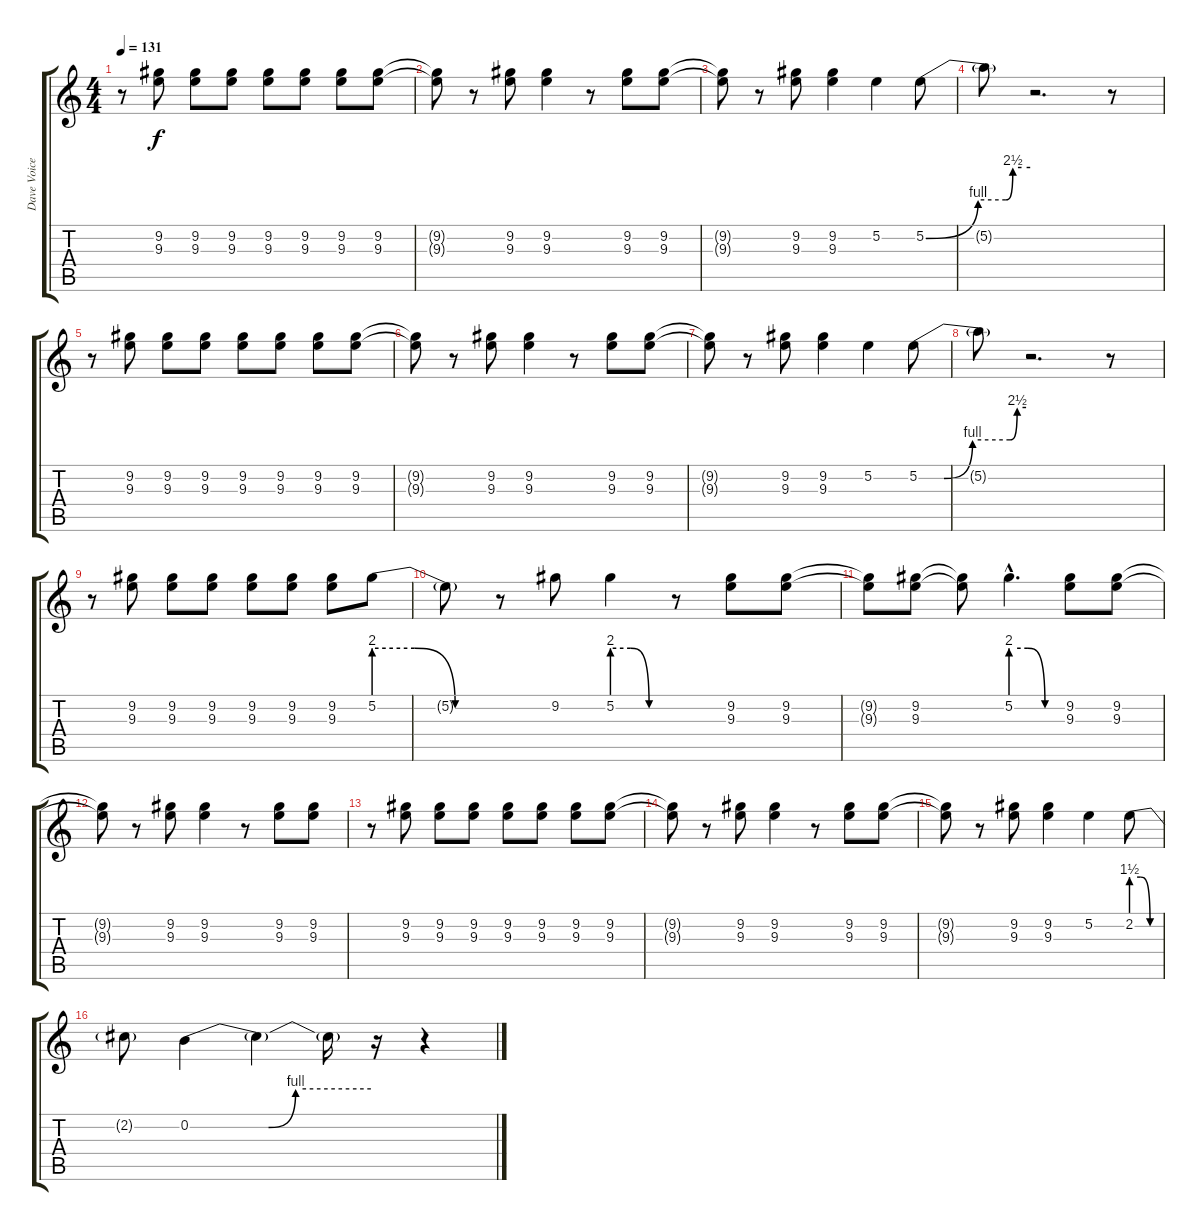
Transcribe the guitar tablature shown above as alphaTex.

\track ("Dave Voice" "Dave Voice") {instrument distortionguitar}
\staff {score tabs}
\tuning (E4 B3 G3 D3 A2 E2) {hide}
\ts (4 4)
\tempo 131
\clef g2
\ks c
r.8{dy f} (9.2 9.3).8 (9.2 9.3).8 (9.2 9.3).8 (9.2 9.3).8 (9.2 9.3).8 (9.2 9.3).8 (9.2 9.3).8 |
(9.2{t} 9.3{t}).8 r.8 (9.2 9.3).8 (9.2 9.3).4 r.8 (9.2 9.3).8 (9.2 9.3).8 |
(9.2{t} 9.3{t}).8 r.8 (9.2 9.3).8 (9.2 9.3).4 5.2.4 5.2{be (custom 0 0 30 4 46 4 50 10 55 10 60 10)}.8 |
5.2{t}.8 r.2{d} r.8 |
r.8 (9.2 9.3).8 (9.2 9.3).8 (9.2 9.3).8 (9.2 9.3).8 (9.2 9.3).8 (9.2 9.3).8 (9.2 9.3).8 |
(9.2{t} 9.3{t}).8 r.8 (9.2 9.3).8 (9.2 9.3).4 r.8 (9.2 9.3).8 (9.2 9.3).8 |
(9.2{t} 9.3{t}).8 r.8 (9.2 9.3).8 (9.2 9.3).4 5.2.4 5.2{be (custom 0 0 10 0 14 0 30 4 51 4 55 10 60 10)}.8 |
5.2{t}.8 r.2{d} r.8 |
r.8 (9.2 9.3).8 (9.2 9.3).8 (9.2 9.3).8 (9.2 9.3).8 (9.2 9.3).8 (9.2 9.3).8 5.2{be (custom 0 8 20 8 40 0 60 0)}.8 |
5.2{t}.8 r.8 9.2.8 5.2{be (custom 0 8 20 8 40 0 60 0)}.4 r.8 (9.2 9.3).8 (9.2 9.3).8 |
(9.2{t} 9.3{t}).8 (9.2 9.3).8 (9.2{t} 9.3{t}).8 5.2{be (custom 0 8 20 8 40 0 60 0) hac}.4{d} (9.2 9.3).8 (9.2 9.3).8 |
(9.2{t} 9.3{t}).8 r.8 (9.2 9.3).8 (9.2 9.3).4 r.8 (9.2 9.3).8 (9.2 9.3).8 |
r.8 (9.2 9.3).8 (9.2 9.3).8 (9.2 9.3).8 (9.2 9.3).8 (9.2 9.3).8 (9.2 9.3).8 (9.2 9.3).8 |
(9.2{t} 9.3{t}).8 r.8 (9.2 9.3).8 (9.2 9.3).4 r.8 (9.2 9.3).8 (9.2 9.3).8 |
(9.2{t} 9.3{t}).8 r.8 (9.2 9.3).8 (9.2 9.3).4 5.2.4 2.2{be (custom 0 6 20 6 40 0 60 0)}.8 |
2.2{t}.8 0.2{be (custom 0 0 26 0 35 4 60 4)}.4 0.2{t}.4 0.2{t}.16 r.16 r.4
